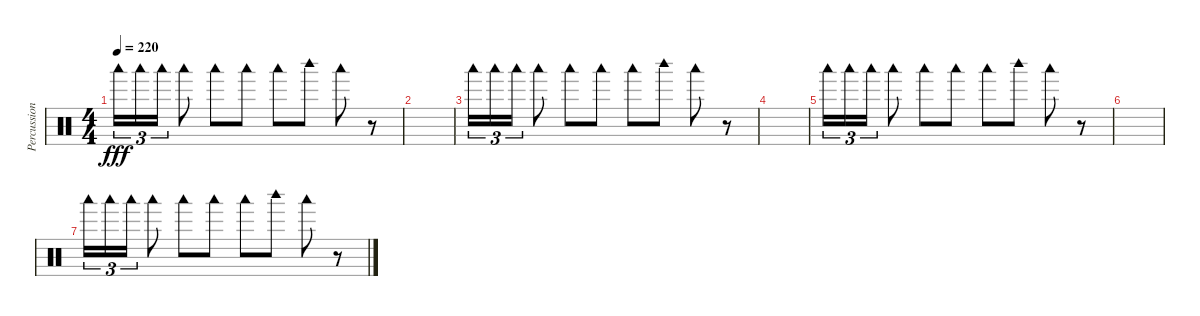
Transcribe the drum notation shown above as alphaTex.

\track ("Percussion" "Percussion") {instrument percussion}
\staff {score}
\articulation defaults
\ts (4 4)
\tempo 220
\clef neutral
\ks c "Woodblock low (hit)".16{tu (3 2) dy fff} "Woodblock low (hit)".16{tu (3 2)} "Woodblock low (hit)".16{tu (3 2)} "Woodblock low (hit)".8 "Woodblock low (hit)".8 "Woodblock low (hit)".8 "Woodblock low (hit)".8 "Woodblock high (hit)".8 "Woodblock low (hit)".8
r.8 |
|
"Woodblock low (hit)".16{tu (3 2)} "Woodblock low (hit)".16{tu (3 2)} "Woodblock low (hit)".16{tu (3 2)} "Woodblock low (hit)".8 "Woodblock low (hit)".8 "Woodblock low (hit)".8 "Woodblock low (hit)".8 "Woodblock high (hit)".8 "Woodblock low (hit)".8 r.8 |
|
"Woodblock low (hit)".16{tu (3 2)} "Woodblock low (hit)".16{tu (3 2)} "Woodblock low (hit)".16{tu (3 2)} "Woodblock low (hit)".8 "Woodblock low (hit)".8 "Woodblock low (hit)".8 "Woodblock low (hit)".8 "Woodblock high (hit)".8 "Woodblock low (hit)".8 r.8 |
|
"Woodblock low (hit)".16{tu (3 2)} "Woodblock low (hit)".16{tu (3 2)} "Woodblock low (hit)".16{tu (3 2)} "Woodblock low (hit)".8 "Woodblock low (hit)".8 "Woodblock low (hit)".8 "Woodblock low (hit)".8 "Woodblock high (hit)".8 "Woodblock low (hit)".8 r.8
